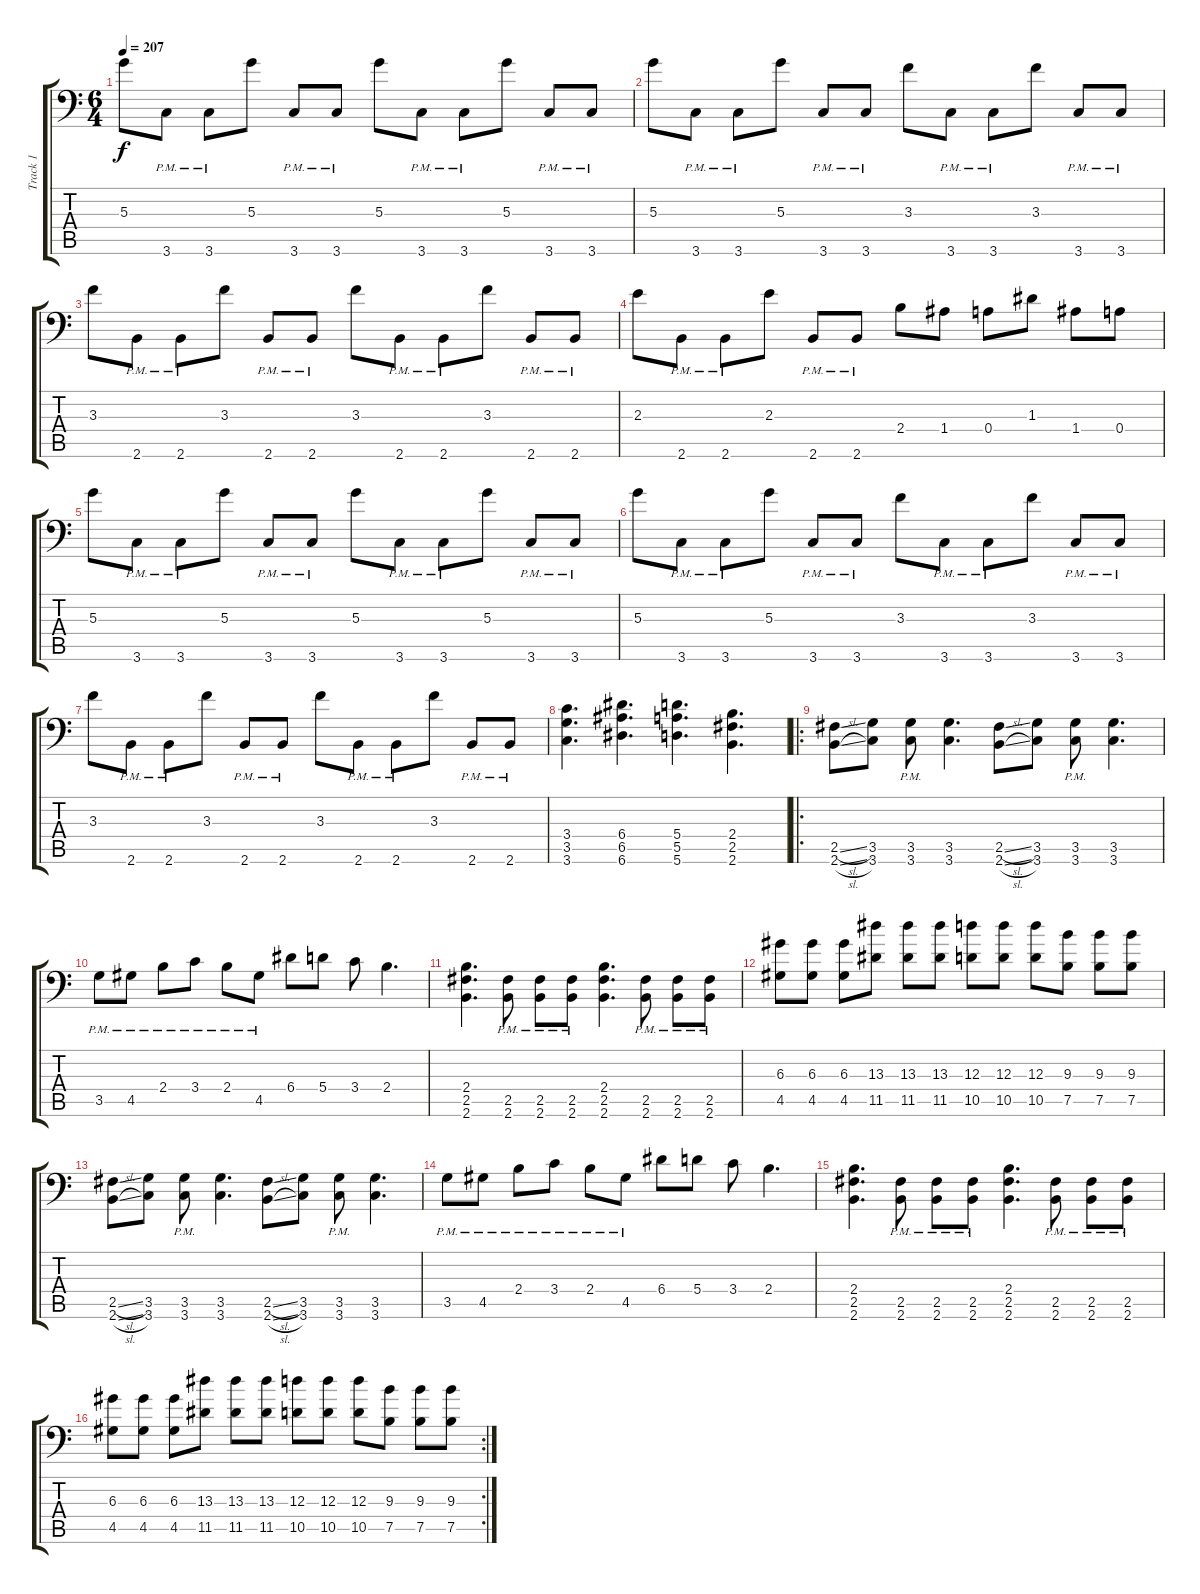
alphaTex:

\track ("Track 1" "Track 1") {instrument overdrivenguitar}
\staff {score tabs}
\tuning (B3 Gb3 D3 A2 E2 A1) {hide}
\ts (6 4)
\tempo 207
\clef f4
\ks c
5.3.8{dy f} 3.6{pm}.8 3.6{pm}.8 5.3.8 3.6{pm}.8 3.6{pm}.8 5.3.8 3.6{pm}.8 3.6{pm}.8 5.3.8 3.6{pm}.8 3.6{pm}.8 |
5.3.8 3.6{pm}.8 3.6{pm}.8 5.3.8 3.6{pm}.8 3.6{pm}.8 3.3.8 3.6{pm}.8 3.6{pm}.8 3.3.8 3.6{pm}.8 3.6{pm}.8 |
3.3.8 2.6{pm}.8 2.6{pm}.8 3.3.8 2.6{pm}.8 2.6{pm}.8 3.3.8 2.6{pm}.8 2.6{pm}.8 3.3.8 2.6{pm}.8 2.6{pm}.8 |
2.3.8 2.6{pm}.8 2.6{pm}.8 2.3.8 2.6{pm}.8 2.6{pm}.8 2.4.8 1.4.8 0.4.8 1.3.8 1.4.8 0.4.8 |
5.3.8 3.6{pm}.8 3.6{pm}.8 5.3.8 3.6{pm}.8 3.6{pm}.8 5.3.8 3.6{pm}.8 3.6{pm}.8 5.3.8 3.6{pm}.8 3.6{pm}.8 |
5.3.8 3.6{pm}.8 3.6{pm}.8 5.3.8 3.6{pm}.8 3.6{pm}.8 3.3.8 3.6{pm}.8 3.6{pm}.8 3.3.8 3.6{pm}.8 3.6{pm}.8 |
3.3.8 2.6{pm}.8 2.6{pm}.8 3.3.8 2.6{pm}.8 2.6{pm}.8 3.3.8 2.6{pm}.8 2.6{pm}.8 3.3.8 2.6{pm}.8 2.6{pm}.8 |
(3.4 3.5 3.6).4{d} (6.4 6.5 6.6).4{d} (5.4 5.5 5.6).4{d} (2.4 2.5 2.6).4{d} |
\ro
(2.5{sl} 2.6{sl}).8 (3.5 3.6).8 (3.5{pm} 3.6{pm}).8 (3.5 3.6).4{d} (2.5{sl} 2.6{sl}).8 (3.5 3.6).8 (3.5{pm} 3.6{pm}).8 (3.5 3.6).4{d} |
3.5{pm}.8 4.5{pm}.8 2.4{pm}.8 3.4{pm}.8 2.4{pm}.8 4.5{pm}.8 6.4.8 5.4.8 3.4.8 2.4.4{d} |
(2.4 2.5 2.6).4{d} (2.5{pm} 2.6{pm}).8 (2.5{pm} 2.6{pm}).8 (2.5{pm} 2.6{pm}).8 (2.4 2.5 2.6).4{d} (2.5{pm} 2.6{pm}).8 (2.5{pm} 2.6{pm}).8 (2.5{pm} 2.6{pm}).8 |
(6.3 4.5).8 (6.3 4.5).8 (6.3 4.5).8 (13.3 11.5).8 (13.3 11.5).8 (13.3 11.5).8 (12.3 10.5).8 (12.3 10.5).8 (12.3 10.5).8 (9.3 7.5).8 (9.3 7.5).8 (9.3 7.5).8 |
(2.5{sl} 2.6{sl}).8 (3.5 3.6).8 (3.5{pm} 3.6{pm}).8 (3.5 3.6).4{d} (2.5{sl} 2.6{sl}).8 (3.5 3.6).8 (3.5{pm} 3.6{pm}).8 (3.5 3.6).4{d} |
3.5{pm}.8 4.5{pm}.8 2.4{pm}.8 3.4{pm}.8 2.4{pm}.8 4.5{pm}.8 6.4.8 5.4.8 3.4.8 2.4.4{d} |
(2.4 2.5 2.6).4{d} (2.5{pm} 2.6{pm}).8 (2.5{pm} 2.6{pm}).8 (2.5{pm} 2.6{pm}).8 (2.4 2.5 2.6).4{d} (2.5{pm} 2.6{pm}).8 (2.5{pm} 2.6{pm}).8 (2.5{pm} 2.6{pm}).8 |
\rc 2
(6.3 4.5).8 (6.3 4.5).8 (6.3 4.5).8 (13.3 11.5).8 (13.3 11.5).8 (13.3 11.5).8 (12.3 10.5).8 (12.3 10.5).8 (12.3 10.5).8 (9.3 7.5).8 (9.3 7.5).8 (9.3 7.5).8
